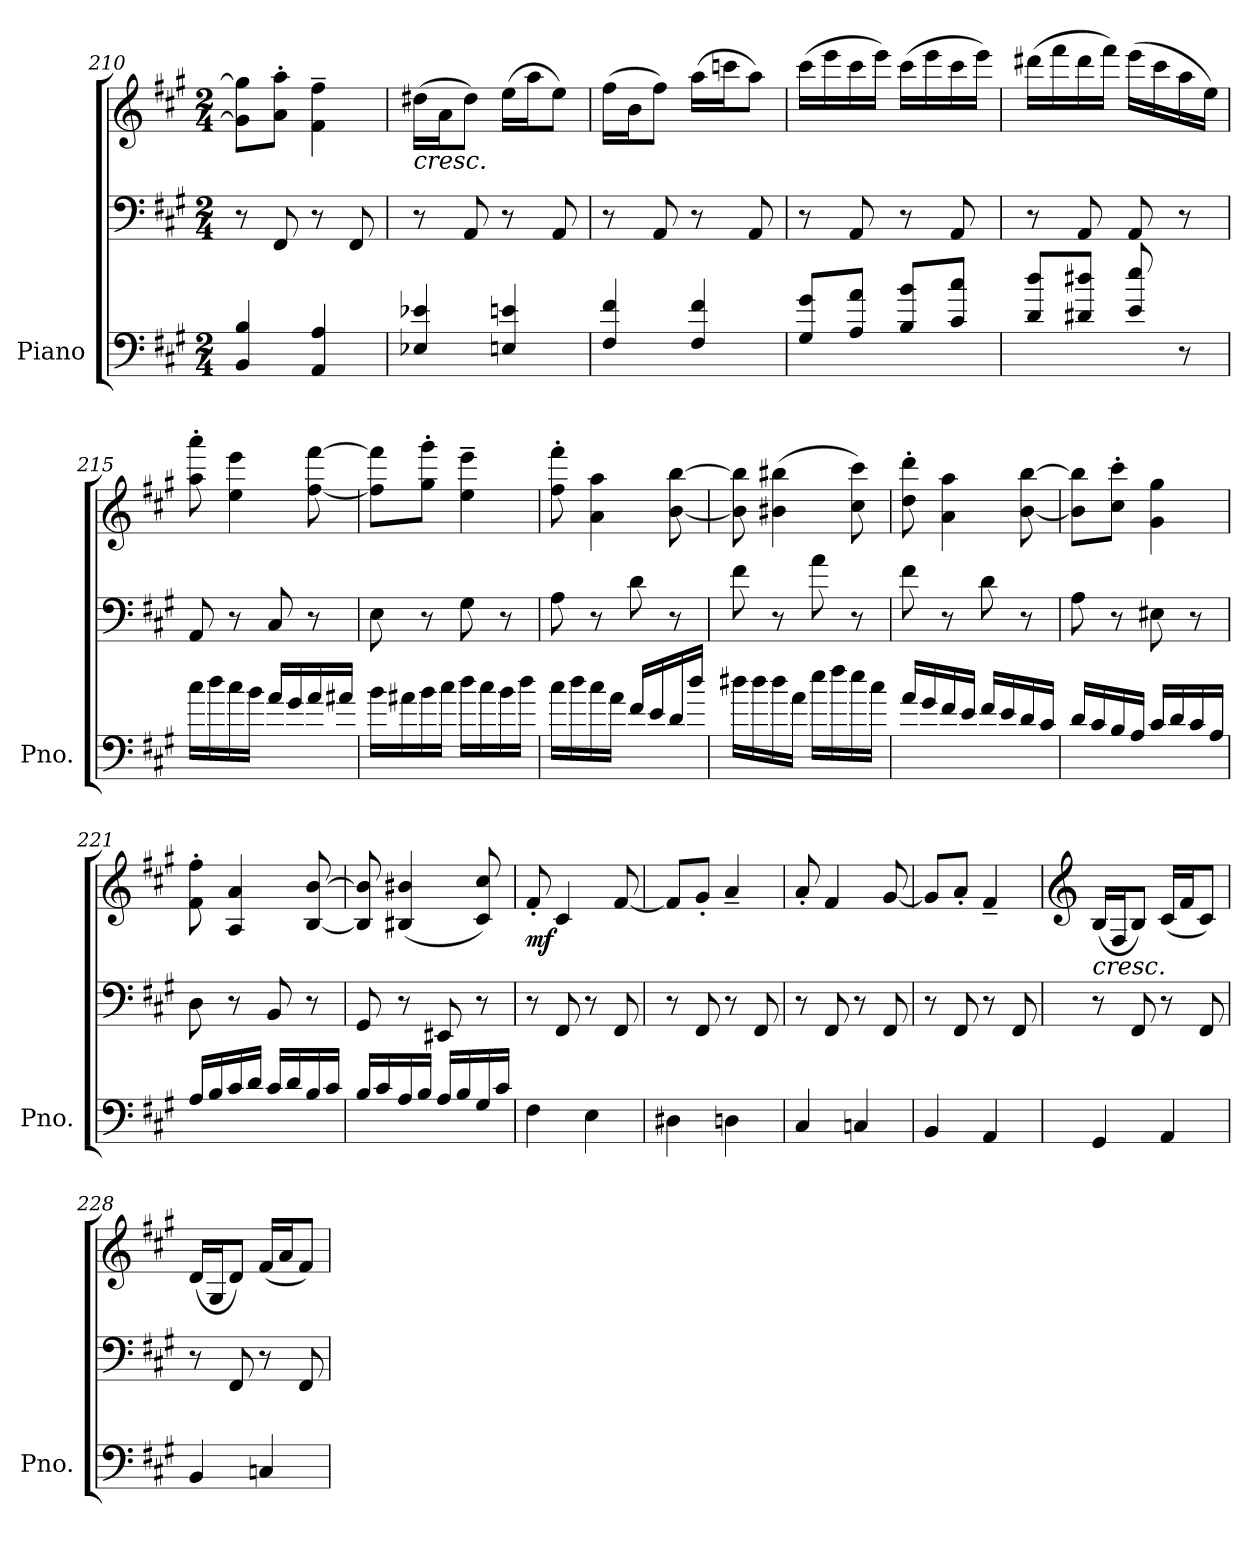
**kern	**kern	**kern	**dynam
*part1	*part1	*part1	*part1
*staff3	*staff2	*staff1	*staff1/2/3
*I"Piano	*	*	*
*I'Pno.	*	*	*
*clefF4	*clefF4	*clefG2	*
*k[f#c#g#]	*k[f#c#g#]	*k[f#c#g#]	*
*M2/4	*M2/4	*M2/4	*
=210	=210	=210	=210
4BB/ 4B/	8r	8g#\] 8gg#\]L	.
.	8FF#/	8a\' 8aa\'J	.
4AA/ 4A/	8r	4f#\~ 4ff#\~	.
.	8FF#/	.	.
=211	=211	=211	=211
!	!	!LO:TX:b:i:t=cresc.	!
4E-X/ 4e-X/	8r	(>16dd#X\LL	.
.	.	16a\J	.
.	8AA/	8dd#\J)	.
4En/ 4en/	8r	(>16ee\LL	.
.	.	16aa\J	.
.	8AA/	8ee\J)	.
=212	=212	=212	=212
4F#/ 4f#/	8r	(>16ff#\LL	.
.	.	16b\J	.
.	8AA/	8ff#\J)	.
4F#/ 4f#/	8r	(>16aa\LL	.
.	.	16cccn\J	.
.	8AA/	8aa\J)	.
=213	=213	=213	=213
8G#/ 8g#/L	8r	(>16ccc#\LL	.
.	.	16eee\	.
8A/ 8a/J	8AA/	16ccc#\	.
.	.	16eee\JJ)	.
8B/ 8b/L	8r	(>16ccc#\LL	.
.	.	16eee\	.
8c#/ 8cc#/J	8AA/	16ccc#\	.
.	.	16eee\JJ)	.
!!LO:LB:g=z
=214	=214	=214	=214
8d/ 8dd/L	8r	(>16ddd#X\LL	.
.	.	16fff#\	.
8d#X/ 8dd#X/J	8AA/	16ddd#\	.
.	.	16fff#\JJ)	.
8e/ 8ee/	8AA/	(>16eee\LL	.
.	.	16ccc#\	.
8r	8r	16aa\	.
.	.	16ee\JJ)	.
=215	=215	=215	=215
!	!	!	!LO:DY:b=3
!	!	!	!LO:DY:n=1:b
16cc#\LL	8AA/	8aa\' 8aaa\'	mf ff
16dd\	.	.	.
16cc#\	8r	4ee\ 4eee\	.
16b\JJ	.	.	.
16a/LL	8C#/	.	.
16g#/	.	.	.
16a/	8r	[8ff#\ [8fff#\	.
16a#X/JJ	.	.	.
=216	=216	=216	=216
16b\LL	8E\	8ff#\] 8fff#\]L	.
16a#X\	.	.	.
16b\	8r	8gg#\' 8ggg#\'J	.
16cc#\JJ	.	.	.
16dd\LL	8G#\	4ee\~ 4eee\~	.
16cc#\	.	.	.
16b\	8r	.	.
16dd\JJ	.	.	.
=217	=217	=217	=217
16cc#\LL	8A\	8ff#\' 8fff#\'	.
16dd\	.	.	.
16cc#\	8r	4a\ 4aa\	.
16a\JJ	.	.	.
16f#/LL	8d\	.	.
16e/	.	.	.
16d/	8r	[8b\ [8bb\	.
16dd/JJ	.	.	.
=218	=218	=218	=218
16dd#X\LL	8f#\	8b\] 8bb\]	.
16dd#\	.	.	.
16dd#\	8r	(>4b#X\ 4bb#X\	.
16a\JJ	.	.	.
16ee\LL	8a\	.	.
16ff#\	.	.	.
16ee\	8r	8cc#\ 8ccc#\)	.
16cc#\JJ	.	.	.
!!LO:LB:g=z
=219	=219	=219	=219
16a/LL	8f#\	8dd\' 8ddd\'	.
16g#/	.	.	.
16f#/	8r	4a\ 4aa\	.
16e/JJ	.	.	.
16f#/LL	8d\	.	.
16e/	.	.	.
16d/	8r	[8b\ [8bb\	.
16c#/JJ	.	.	.
=220	=220	=220	=220
16d/LL	8A\	8b\] 8bb\]L	.
16c#/	.	.	.
16B/	8r	8cc#\' 8ccc#\'J	.
16A/JJ	.	.	.
16c#/LL	8E#X\	4g#\ 4gg#\	.
16d/	.	.	.
16c#/	8r	.	.
16A/JJ	.	.	.
=221	=221	=221	=221
16A/LL	8D\	8f#\' 8ff#\'	.
16B/	.	.	.
16c#/	8r	4A/ 4a/	.
16d/JJ	.	.	.
16c#/LL	8BB/	.	.
16d/	.	.	.
16B/	8r	[8B/ [8b/	.
16c#/JJ	.	.	.
=222	=222	=222	=222
16B/LL	8GG#/	8B/] 8b/]	.
16c#/	.	.	.
16A/	8r	(<4B#X/ 4b#X/	.
16B/JJ	.	.	.
16A/LL	8EE#X/	.	.
16B/	.	.	.
16G#/	8r	8c#/ 8cc#/)	.
16c#/JJ	.	.	.
=223	=223	=223	=223
!	!	!	!LO:DY:b
4F#\	8r	8f#'/	mf
.	8FF#/	4c#/	.
4E\	8r	.	.
.	8FF#/	[8f#/	.
!!LO:LB:g=z
=224	=224	=224	=224
4D#X\	8r	8f#/L]	.
.	8FF#/	8g#'/J	.
4Dn\	8r	4a~/	.
.	8FF#/	.	.
=225	=225	=225	=225
4C#/	8r	8a'/	.
.	8FF#/	4f#/	.
4Cn/	8r	.	.
.	8FF#/	[8g#/	.
=226	=226	=226	=226
4BB/	8r	8g#/L]	.
.	8FF#/	8a'/J	.
4AA/	8r	4f#~/	.
.	8FF#/	.	.
=227	=227	=227	=227
*	*	*clefG2	*
!	!	!LO:TX:b:i:t=cresc.	!
4GG#/	8r	(<16B/LL	.
.	.	16F#/J	.
.	8FF#/	8B/J)	.
4AA/	8r	(<16c#/LL	.
.	.	16f#/J	.
.	8FF#/	8c#/J)	.
=228	=228	=228	=228
4BB/	8r	(<16d/LL	.
.	.	16G#/J	.
.	8FF#/	8d/J)	.
4Cn/	8r	(<16f#/LL	.
.	.	16a/J	.
.	8FF#/	8f#/J)	.
=	=	=	=
*-	*-	*-	*-
